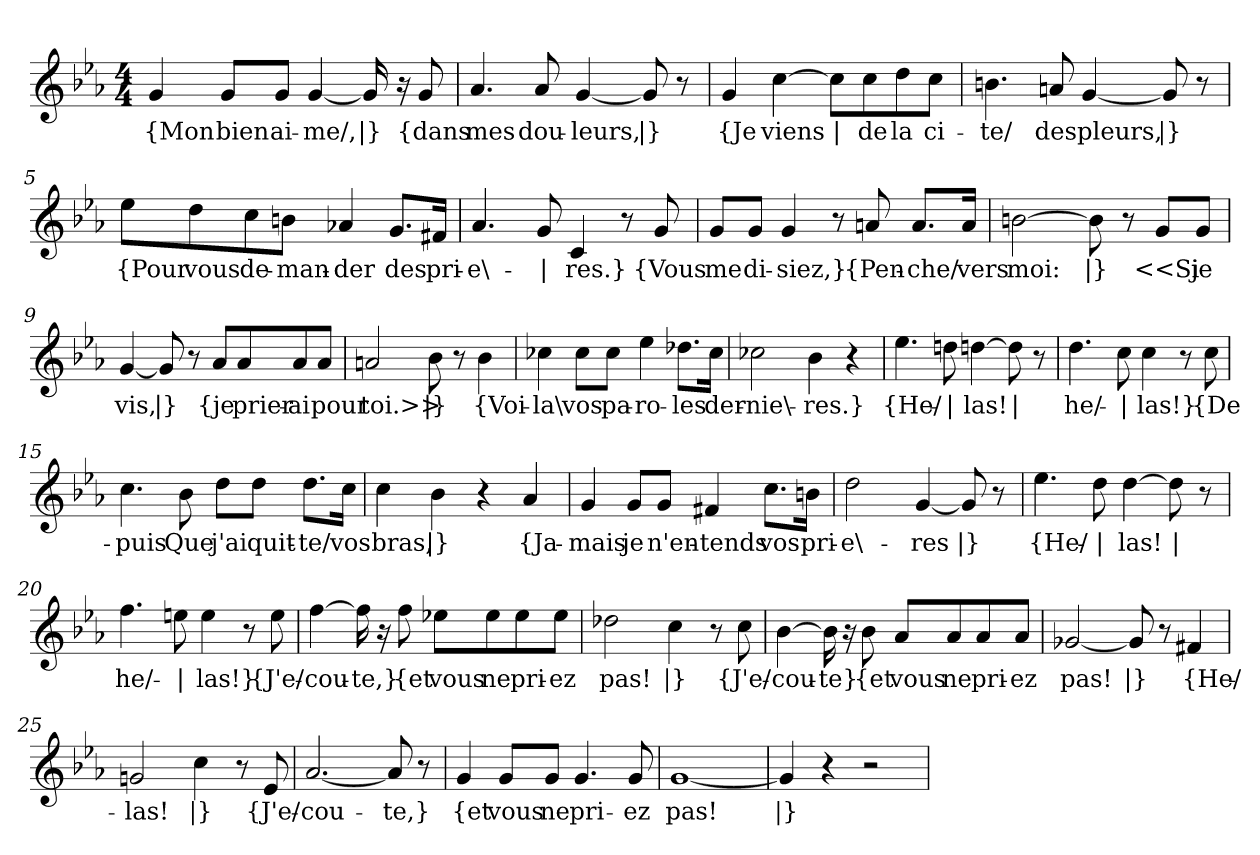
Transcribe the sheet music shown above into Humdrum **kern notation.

**kern	**text
*part1	*part1
*staff1	*staff1
*clefG2	*
*k[b-e-a-]	*
*M4/4	*
=1	=1
!	!LO:LY:b
4g/	{Mon
!	!LO:LY:b
8g/L	bien
!	!LO:LY:b
8g/J	ai-
!	!LO:LY:b
[4g/	-me/,
!	!LO:LY:b
16g/]	|}
16r	.
!	!LO:LY:b
8g/	{dans
=2	=2
!	!LO:LY:b
4.a-/	mes
!	!LO:LY:b
8a-/	dou-
!	!LO:LY:b
[4g/	-leurs,
!	!LO:LY:b
8g/]	|}
8r	.
=3	=3
!	!LO:LY:b
4g/	{Je
!	!LO:LY:b
[4cc\	viens
!	!LO:LY:b
8cc\L]	|
!	!LO:LY:b
8cc\	de
!	!LO:LY:b
8dd\	la
!	!LO:LY:b
8cc\J	ci-
=4	=4
!	!LO:LY:b
4.bn\	-te/
!	!LO:LY:b
8an/	des
!	!LO:LY:b
[4g/	pleurs,
!	!LO:LY:b
8g/]	|}
8r	.
!!LO:LB:g=z
=5	=5
!	!LO:LY:b
8ee-\L	{Pour
!	!LO:LY:b
8dd\	vous
!	!LO:LY:b
8cc\	de-
!	!LO:LY:b
8bn\J	-man-
!	!LO:LY:b
4a-X/	-der
!	!LO:LY:b
8.g/L	des
!	!LO:LY:b
16f#X/Jk	pri-
=6	=6
!	!LO:LY:b
4.a-/	-e\-
!	!LO:LY:b
8g/	|
!	!LO:LY:b
4c/	-res.}
8r	.
!	!LO:LY:b
8g/	{Vous
=7	=7
!	!LO:LY:b
8g/L	me
!	!LO:LY:b
8g/J	di-
!	!LO:LY:b
4g/	-siez,}
8r	.
!	!LO:LY:b
8an/	{Pen-
!	!LO:LY:b
8.a/L	-che/
!	!LO:LY:b
16a/Jk	vers
=8	=8
!	!LO:LY:b
[2bn\	moi:
!	!LO:LY:b
8b\]	|}
8r	.
!	!LO:LY:b
8g/L	<<Si
!	!LO:LY:b
8g/J	je
!!LO:LB:g=z
=9	=9
!	!LO:LY:b
[4g/	vis,
!	!LO:LY:b
8g/]	|}
8r	.
!	!LO:LY:b
8a-/L	{je
!	!LO:LY:b
8a-/	prier-
!	!LO:LY:b
8a-/	-ai
!	!LO:LY:b
8a-/J	pour
=10	=10
!	!LO:LY:b
2an/	toi.>>
!	!LO:LY:b
8b-\	|}
8r	.
!	!LO:LY:b
4b-\	{Voi-
=11	=11
!	!LO:LY:b
4cc-X\	-la\
!	!LO:LY:b
8cc-\L	vos
!	!LO:LY:b
8cc-\J	pa-
!	!LO:LY:b
4ee-\	-ro-
!	!LO:LY:b
8.dd-X\L	-les
!	!LO:LY:b
16cc-\Jk	der-
=12	=12
!	!LO:LY:b
2cc-X\	-nie\-
!	!LO:LY:b
4b-\	-res.}
4r	.
=13	=13
!	!LO:LY:b
4.ee-\	{He/-
!	!LO:LY:b
8ddn\	|
!	!LO:LY:b
[4ddn\	las!
!	!LO:LY:b
8ddn\]	|
8r	.
!!LO:LB:g=z
=14	=14
!	!LO:LY:b
4.dd\	he/-
!	!LO:LY:b
8cc\	|
!	!LO:LY:b
4cc\	-las!}
8r	.
!	!LO:LY:b
8cc\	{De-
=15	=15
!	!LO:LY:b
4.cc\	-puis
!	!LO:LY:b
8b-\	Que
!	!LO:LY:b
8dd\L	j'ai
!	!LO:LY:b
8dd\J	quit-
!	!LO:LY:b
8.dd\L	-te/
!	!LO:LY:b
16cc\Jk	vos
=16	=16
!	!LO:LY:b
4cc\	bras,
!	!LO:LY:b
4b-\	|}
4r	.
!	!LO:LY:b
4a-/	{Ja-
=17	=17
!	!LO:LY:b
4g/	-mais
!	!LO:LY:b
8g/L	je
!	!LO:LY:b
8g/J	n'en-
!	!LO:LY:b
4f#X/	-tends
!	!LO:LY:b
8.cc\L	vos
!	!LO:LY:b
16bn\Jk	pri-
!!LO:LB:g=z
=18	=18
!	!LO:LY:b
2dd\	-e\-
!	!LO:LY:b
[4g/	-res
!	!LO:LY:b
8g/]	|}
8r	.
=19	=19
!	!LO:LY:b
4.ee-\	{He/-
!	!LO:LY:b
8dd\	|
!	!LO:LY:b
[4dd\	-las!
!	!LO:LY:b
8dd\]	|
8r	.
=20	=20
!	!LO:LY:b
4.ff\	he/-
!	!LO:LY:b
8een\	|
!	!LO:LY:b
4ee\	-las!}
8r	.
!	!LO:LY:b
8ee\	{J'e/-
=21	=21
!	!LO:LY:b
[4ff\	-cou-
!	!LO:LY:b
16ff\]	-te,}
16r	.
!	!LO:LY:b
8ff\	{et
!	!LO:LY:b
8ee-X\L	vous
!	!LO:LY:b
8ee-\	ne
!	!LO:LY:b
8ee-\	pri-
!	!LO:LY:b
8ee-\J	-ez
=22	=22
!	!LO:LY:b
2dd-X\	pas!
!	!LO:LY:b
4cc\	|}
8r	.
!	!LO:LY:b
8cc\	{J'e/-
!!LO:LB:g=z
=23	=23
!	!LO:LY:b
[4b-\	-cou-
!	!LO:LY:b
16b-\]	-te}
16r	.
!	!LO:LY:b
8b-\	{et
!	!LO:LY:b
8a-/L	vous
!	!LO:LY:b
8a-/	ne
!	!LO:LY:b
8a-/	pri-
!	!LO:LY:b
8a-/J	-ez
=24	=24
!	!LO:LY:b
[2g-X/	pas!
!	!LO:LY:b
8g-/]	|}
8r	.
!	!LO:LY:b
4f#X/	{He/-
=25	=25
!	!LO:LY:b
2gn/	-las!
!	!LO:LY:b
4cc\	|}
8r	.
!	!LO:LY:b
8e-/	{J'e/-
=26	=26
!	!LO:LY:b
[2.a-/	-cou-
!	!LO:LY:b
8a-/]	-te,}
8r	.
=27	=27
!	!LO:LY:b
4g/	{et
!	!LO:LY:b
8g/L	vous
!	!LO:LY:b
8g/J	ne
!	!LO:LY:b
4.g/	pri-
!	!LO:LY:b
8g/	-ez
=28	=28
!	!LO:LY:b
[1g	pas!
!!LO:LB:g=z
=29	=29
!	!LO:LY:b
4g/]	|}
4r	.
2r	.
=	=
*-	*-
